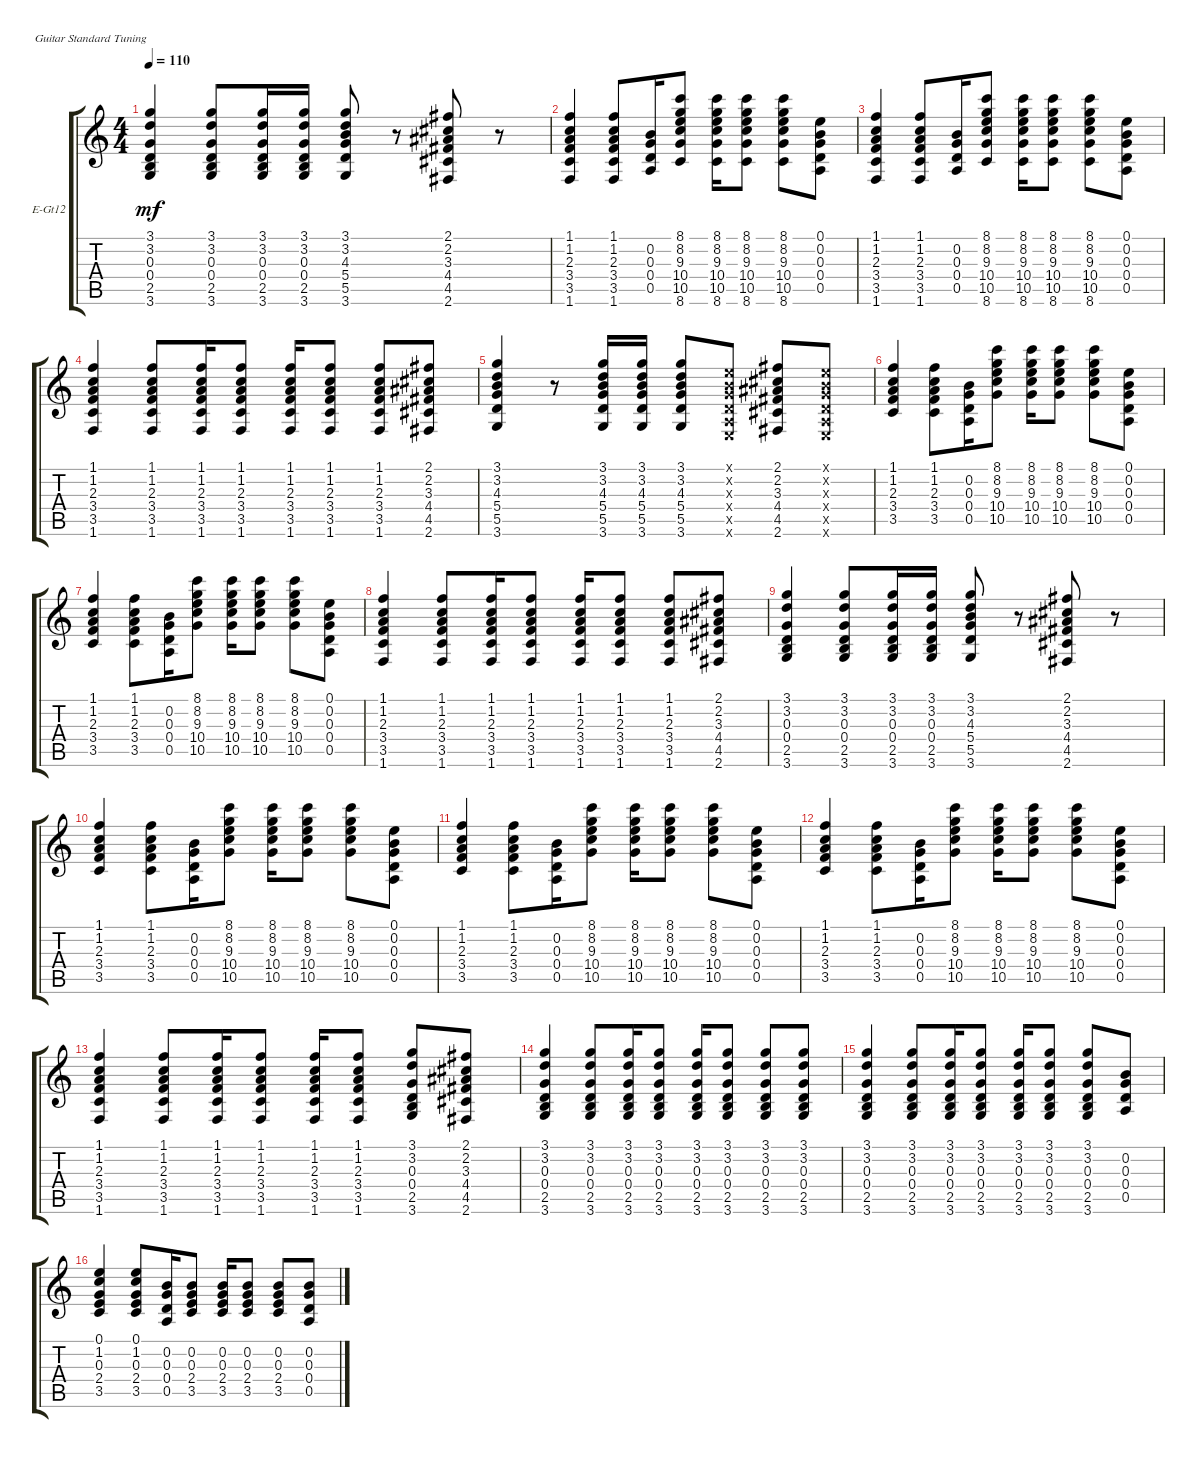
\defaultSystemsLayout 4
\bracketExtendMode groupsimilarinstruments
\firstSystemTrackNameOrientation horizontal
\otherSystemsTrackNameOrientation horizontal
\track ("Acoustic" "E-Gt12") {instrument electricguitarclean}
\staff {score tabs}
\tuning (E4 B3 G3 D3 A2 E2)
\ts (4 4)
\tempo 110
\clef g2
\scale
0.333333
\ks c
(2.5 0.4 0.3 3.2 3.1 3.6).4{dy mf} (3.1 3.2 0.3 0.4 2.5 3.6).8 (2.5 0.4 0.3 3.2 3.1 3.6).16 (3.2 0.3 0.4 2.5 3.1 3.6).16 (3.2 4.3 5.4 5.5 3.1 3.6).8 r.8 (2.2 3.3 4.4 4.5 2.1 2.6).8 r.8 |
\scale
0.333333 (1.6 3.5 3.4 2.3 1.2 1.1).4 (1.6 3.5 3.4 2.3 1.2 1.1).8 (0.5 0.4 0.3 0.2).16 (8.6 10.5 10.4 9.3 8.2 8.1).8 (8.1 8.2 9.3 10.4 10.5 8.6).16 (8.1 8.2 9.3 10.4 10.5 8.6).8 (8.1 8.2 9.3 10.4 10.5 8.6).8 (0.1 0.2 0.3 0.4 0.5).8 |
\scale
0.333333 (1.6 3.5 3.4 2.3 1.2 1.1).4 (1.6 3.5 3.4 2.3 1.2 1.1).8 (0.5 0.4 0.3 0.2).16 (8.6 10.5 10.4 9.3 8.2 8.1).8 (8.1 8.2 9.3 10.4 10.5 8.6).16 (8.1 8.2 9.3 10.4 10.5 8.6).8 (8.1 8.2 9.3 10.4 10.5 8.6).8 (0.1 0.2 0.3 0.4 0.5).8 |
\scale
0.333333 (1.6 3.5 3.4 2.3 1.2 1.1).4 (1.6 3.5 3.4 2.3 1.2 1.1).8 (3.5 3.4 2.3 1.2 1.1 1.6).16 (1.6 3.5 3.4 2.3 1.2 1.1).8 (1.1 1.2 2.3 3.4 3.5 1.6).16 (1.1 1.2 2.3 3.4 3.5 1.6).8 (1.1 1.2 2.3 3.4 3.5 1.6).8 (2.1 2.2 3.3 4.4 4.5 2.6).8 |
\scale
0.333333 (3.1 3.2 4.3 5.4 5.5 3.6).4 r.8 (3.1 3.2 4.3 5.4 5.5 3.6).16 (3.1 3.2 4.3 5.4 5.5 3.6).16 (3.1 3.2 4.3 5.4 5.5 3.6).8 (0.1{x} 0.2{x} 0.3{x} 0.4{x} 0.5{x} 0.6{x}).8 (2.1 2.2 3.3 4.4 4.5 2.6).8 (0.1{x} 0.2{x} 0.3{x} 0.4{x} 0.5{x} 0.6{x}).8 |
\scale
0.333333 (3.5 3.4 2.3 1.2 1.1).4 (3.5 3.4 2.3 1.2 1.1).8 (0.5 0.4 0.3 0.2).16 (10.5 10.4 9.3 8.2 8.1).8 (8.1 8.2 9.3 10.4 10.5).16 (8.1 8.2 9.3 10.4 10.5).8 (8.1 8.2 9.3 10.4 10.5).8 (0.1 0.2 0.3 0.4 0.5).8 |
\scale
0.333333 (3.5 3.4 2.3 1.2 1.1).4 (3.5 3.4 2.3 1.2 1.1).8 (0.5 0.4 0.3 0.2).16 (10.5 10.4 9.3 8.2 8.1).8 (8.1 8.2 9.3 10.4 10.5).16 (8.1 8.2 9.3 10.4 10.5).8 (8.1 8.2 9.3 10.4 10.5).8 (0.1 0.2 0.3 0.4 0.5).8 |
\scale
0.333333 (1.6 3.5 3.4 2.3 1.2 1.1).4 (1.6 3.5 3.4 2.3 1.2 1.1).8 (3.5 3.4 2.3 1.2 1.1 1.6).16 (1.6 3.5 3.4 2.3 1.2 1.1).8 (1.1 1.2 2.3 3.4 3.5 1.6).16 (1.1 1.2 2.3 3.4 3.5 1.6).8 (1.1 1.2 2.3 3.4 3.5 1.6).8 (2.1 2.2 3.3 4.4 4.5 2.6).8 |
\scale
0.333333 (2.5 0.4 0.3 3.2 3.1 3.6).4 (3.1 3.2 0.3 0.4 2.5 3.6).8 (2.5 0.4 0.3 3.2 3.1 3.6).16 (3.2 0.3 0.4 2.5 3.1 3.6).16 (3.2 4.3 5.4 5.5 3.1 3.6).8 r.8 (2.2 3.3 4.4 4.5 2.1 2.6).8 r.8 |
\scale
0.333333 (3.5 3.4 2.3 1.2 1.1).4 (3.5 3.4 2.3 1.2 1.1).8 (0.5 0.4 0.3 0.2).16 (10.5 10.4 9.3 8.2 8.1).8 (8.1 8.2 9.3 10.4 10.5).16 (8.1 8.2 9.3 10.4 10.5).8 (8.1 8.2 9.3 10.4 10.5).8 (0.1 0.2 0.3 0.4 0.5).8 |
(3.5 3.4 2.3 1.2 1.1).4 (3.5 3.4 2.3 1.2 1.1).8 (0.5 0.4 0.3 0.2).16 (10.5 10.4 9.3 8.2 8.1).8 (8.1 8.2 9.3 10.4 10.5).16 (8.1 8.2 9.3 10.4 10.5).8 (8.1 8.2 9.3 10.4 10.5).8 (0.1 0.2 0.3 0.4 0.5).8 |
(3.5 3.4 2.3 1.2 1.1).4 (3.5 3.4 2.3 1.2 1.1).8 (0.5 0.4 0.3 0.2).16 (10.5 10.4 9.3 8.2 8.1).8 (8.1 8.2 9.3 10.4 10.5).16 (8.1 8.2 9.3 10.4 10.5).8 (8.1 8.2 9.3 10.4 10.5).8 (0.1 0.2 0.3 0.4 0.5).8 |
(1.6 3.5 3.4 2.3 1.2 1.1).4 (1.6 3.5 3.4 2.3 1.2 1.1).8 (3.5 3.4 2.3 1.2 1.1 1.6).16 (1.6 3.5 3.4 2.3 1.2 1.1).8 (1.1 1.2 2.3 3.4 3.5 1.6).16 (1.1 1.2 2.3 3.4 3.5 1.6).8 (3.1 3.2 0.3 0.4 2.5 3.6).8 (2.1 2.2 3.3 4.4 4.5 2.6).8 |
(2.5 0.4 0.3 3.2 3.1 3.6).4 (3.1 3.2 0.3 0.4 2.5 3.6).8 (2.5 0.4 0.3 3.2 3.1 3.6).16 (3.2 0.3 0.4 2.5 3.1 3.6).8 (3.2 0.3 0.4 2.5 3.1 3.6).16 (3.2 0.3 0.4 2.5 3.1 3.6).8 (3.2 0.3 0.4 2.5 3.1 3.6).8 (3.2 0.3 0.4 2.5 3.1 3.6).8 |
(2.5 0.4 0.3 3.2 3.1 3.6).4 (3.1 3.2 0.3 0.4 2.5 3.6).8 (2.5 0.4 0.3 3.2 3.1 3.6).16 (3.2 0.3 0.4 2.5 3.1 3.6).8 (3.2 0.3 0.4 2.5 3.1 3.6).16 (3.2 0.3 0.4 2.5 3.1 3.6).8 (3.2 0.3 0.4 2.5 3.1 3.6).8 (0.2 0.3 0.4 0.5).8 |
\scale
0.333333 (3.5 2.4 0.3 1.2 0.1).4 (0.1 1.2 0.3 2.4 3.5).8 (0.5 0.4 0.3 0.2).16 (0.2 0.3 2.4 3.5).8 (0.2 0.3 2.4 3.5).16 (0.2 0.3 2.4 3.5).8 (0.2 0.3 2.4 3.5).8 (0.2 0.3 0.4 0.5).8
